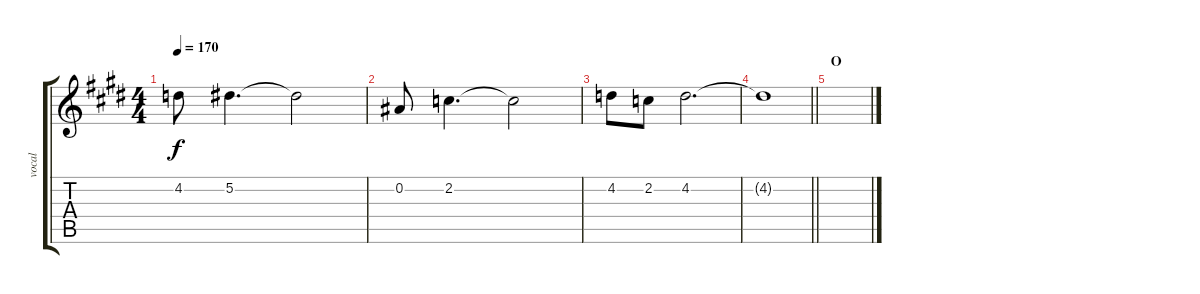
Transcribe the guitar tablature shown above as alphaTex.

\track ("vocal" "vocal") {instrument electricguitarjazz}
\staff {score tabs}
\tuning (Eb4 Bb3 Gb3 Db3 Ab2 Eb2) {hide}
\ts (4 4)
\tempo 170
\clef g2
\ks e
4.2.8{dy f} 5.2.4{d} 5.2{t}.2 |
0.2.8 2.2.4{d} 2.2{t}.2 |
4.2.8 2.2.8 4.2.2{d} |
\barLineRight lightlight
4.2{t}.1 |
\section ("" "O")
